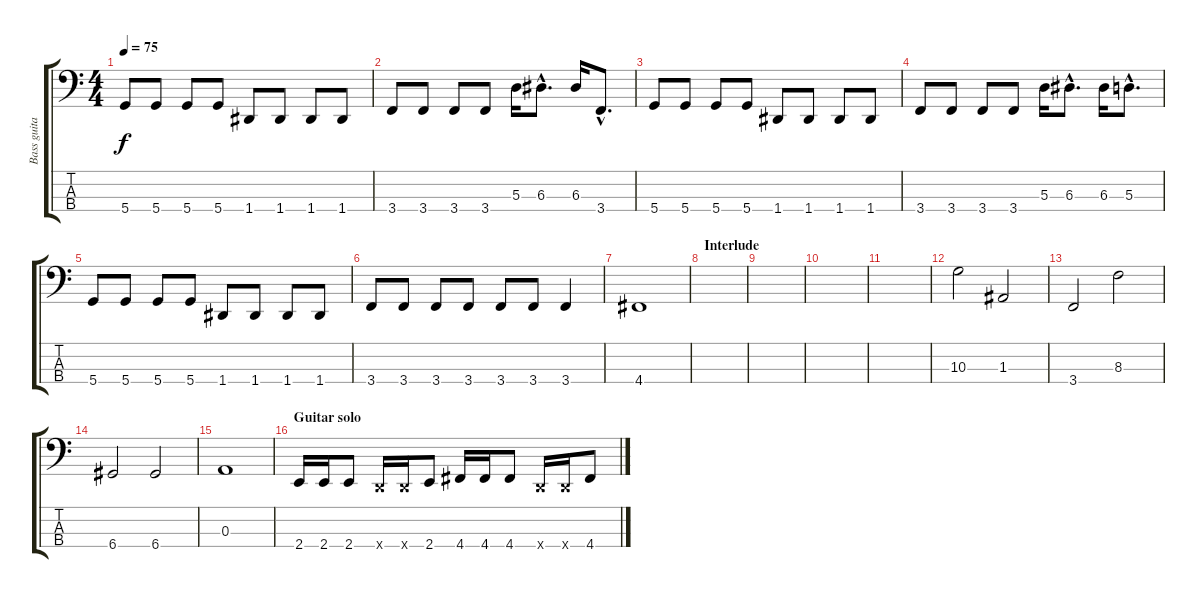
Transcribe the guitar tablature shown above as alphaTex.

\track ("Bass guitar" "Bass guita") {instrument electricbassfinger}
\staff {score tabs}
\tuning (G2 D2 A1 D1) {hide}
\ts (4 4)
\tempo 75
\clef f4
\ks c
5.4.8{dy f} 5.4.8 5.4.8 5.4.8 1.4.8 1.4.8 1.4.8 1.4.8 |
3.4.8 3.4.8 3.4.8 3.4.8 5.3.16 6.3{hac}.8{d} 6.3.16 3.4{hac}.8{d} |
5.4.8 5.4.8 5.4.8 5.4.8 1.4.8 1.4.8 1.4.8 1.4.8 |
3.4.8 3.4.8 3.4.8 3.4.8 5.3.16 6.3{hac}.8{d} 6.3.16 5.3{hac}.8{d} |
5.4.8 5.4.8 5.4.8 5.4.8 1.4.8 1.4.8 1.4.8 1.4.8 |
3.4.8 3.4.8 3.4.8 3.4.8 3.4.8 3.4.8 3.4.4 |
4.4.1 |
\section ("" "Interlude")
|
|
|
|
10.3.2 1.3.2 |
3.4.2 8.3.2 |
6.4.2 6.4.2 |
0.3.1 |
\section ("" "Guitar solo")
2.4.16 2.4.16 2.4.8 0.4{x}.16 0.4{x}.16 2.4.8 4.4.16 4.4.16 4.4.8 0.4{x}.16 0.4{x}.16 4.4.8
